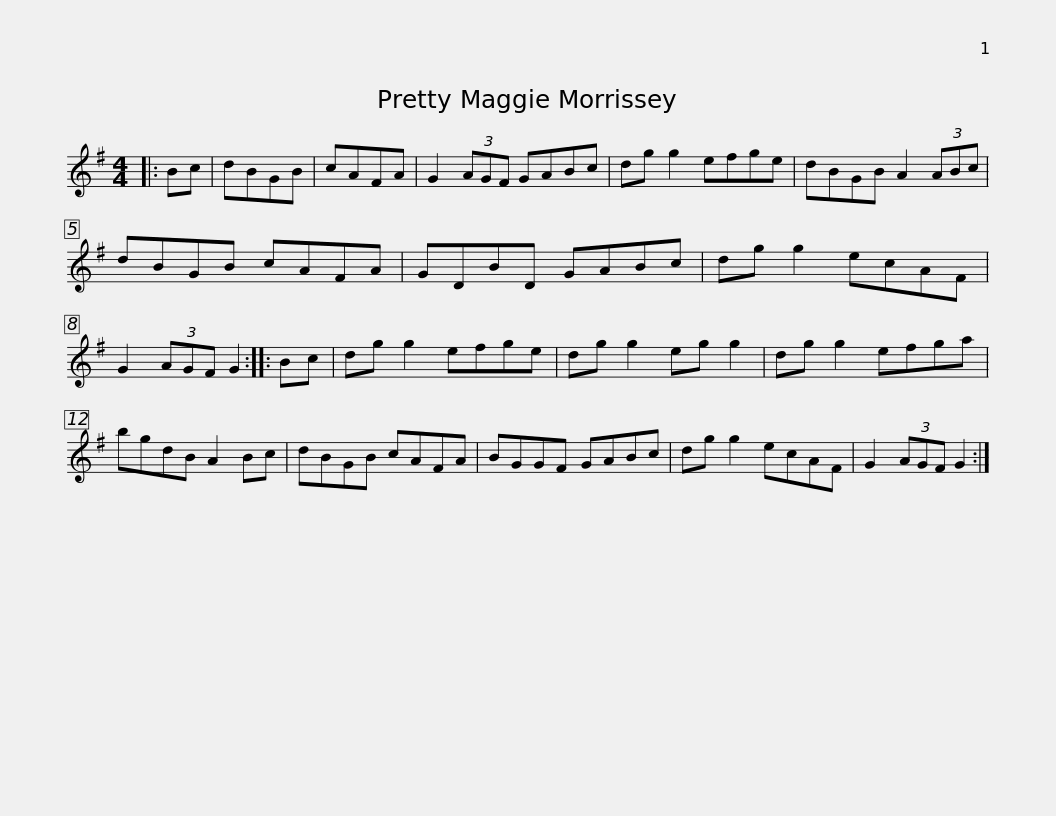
X:1
L:1/8
M:4/4
I:linebreak $
K:G
V:1 treble
V:1
|: Bc | dBGB | cAFA | G2 (3AGF GABc | dg g2 efge | %5
 dBGB A2 (3ABc | dBGB cAFA |$ GDBD GABc | dg g2 ecAF | G2 (3AGF G2 :: %10
 Bc | dg g2 efge | dg g2 eg g2 | dg g2 efga |$ bgdB A2 Bc | %15
 dBGB cAFA | BGGF GABc | dg g2 ecAF | G2 (3AGF G2 :| %19
